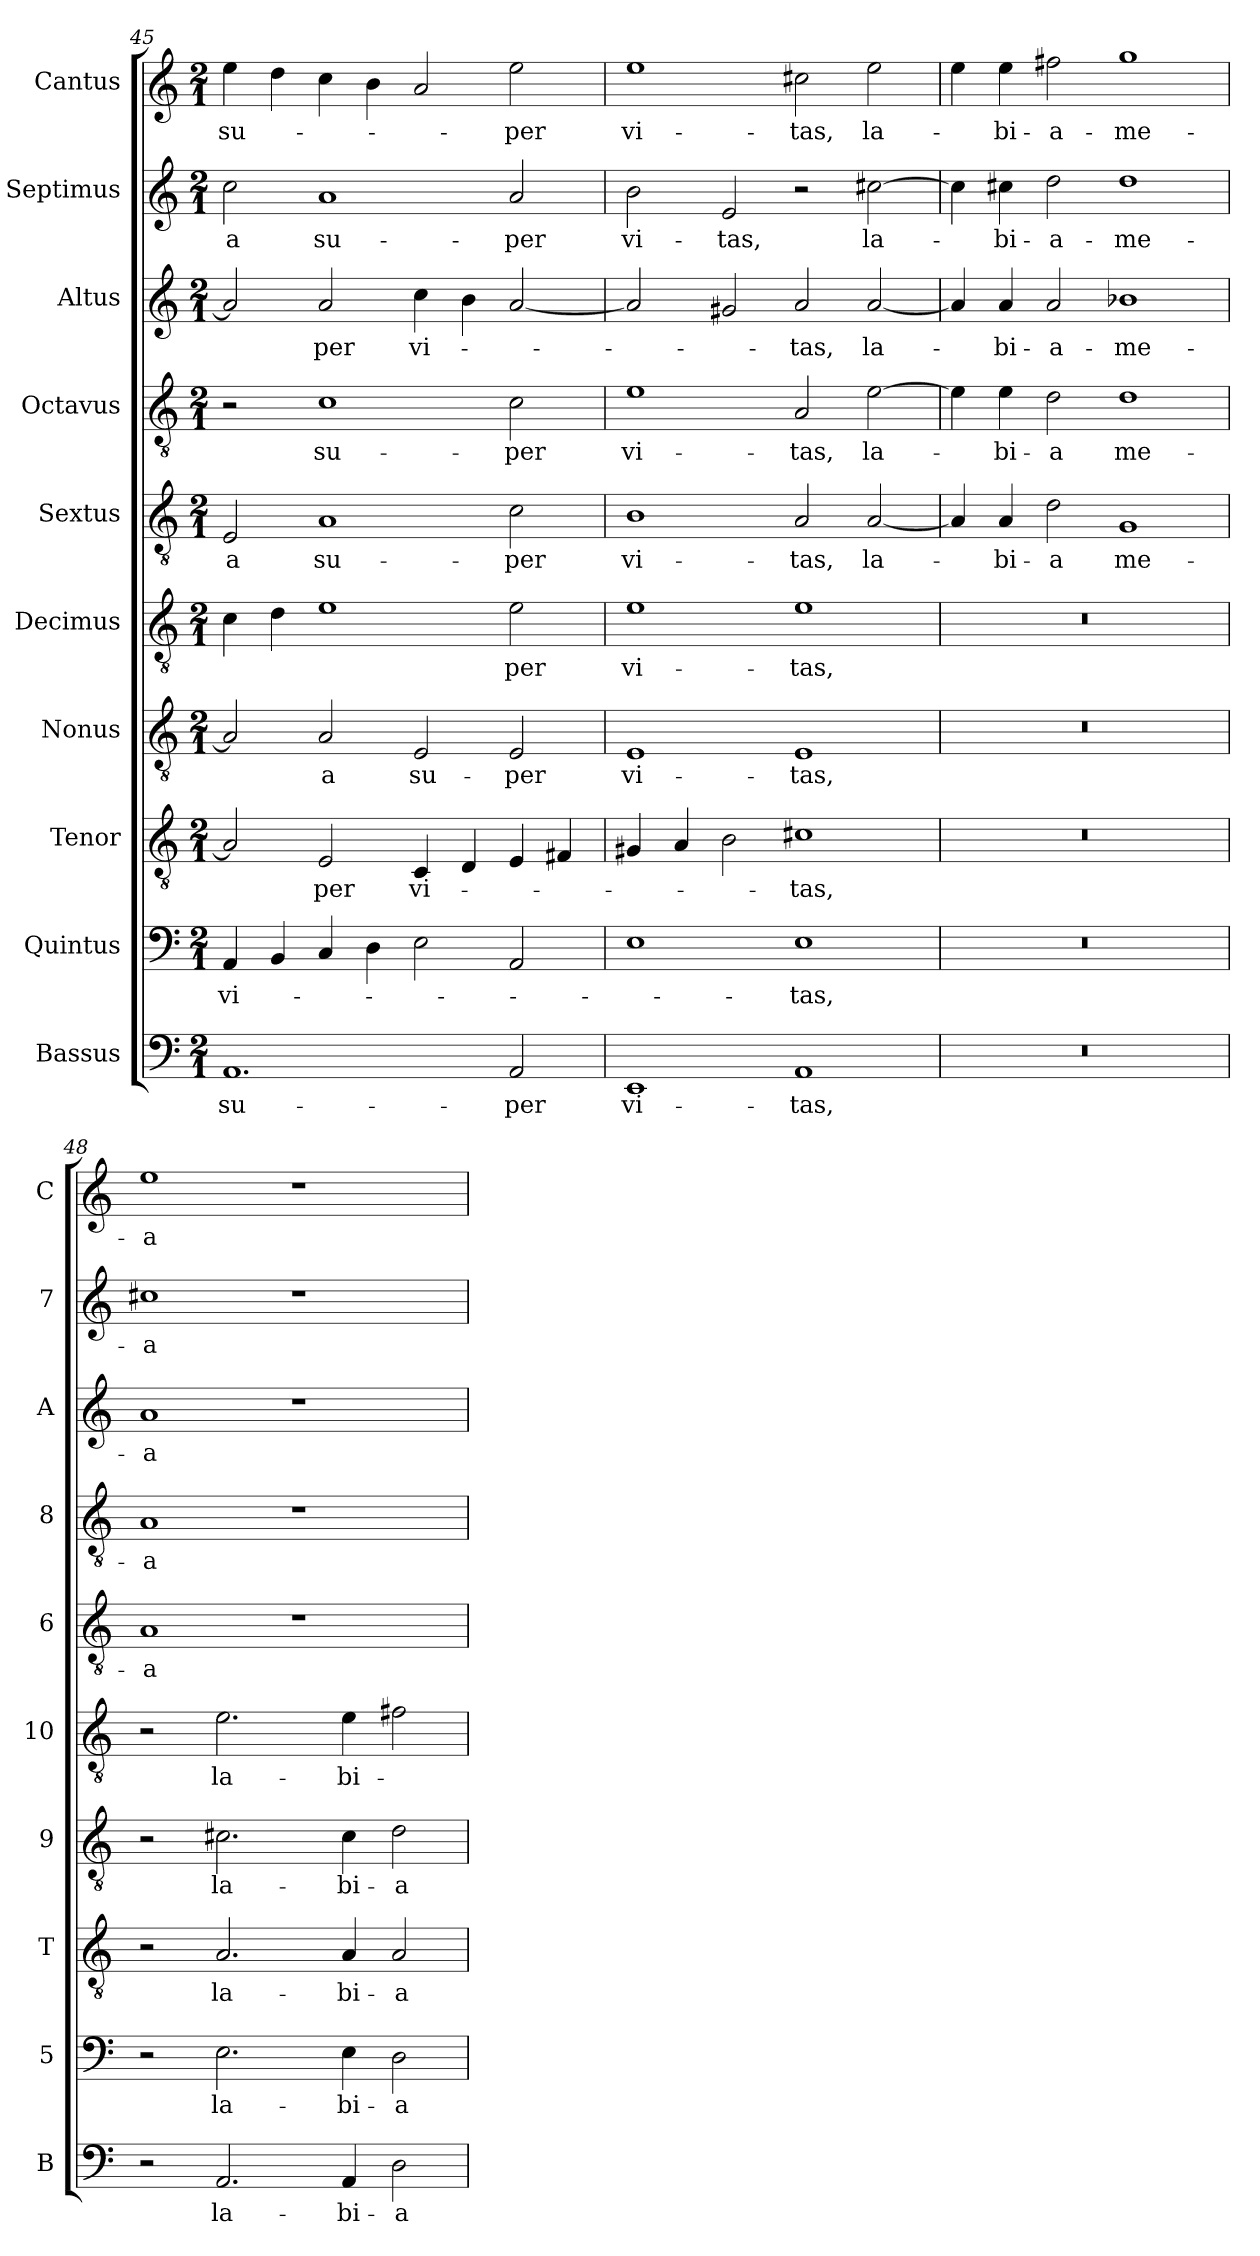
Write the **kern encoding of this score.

**kern	**text	**kern	**text	**kern	**text	**kern	**text	**kern	**text	**kern	**text	**kern	**text	**kern	**text	**kern	**text	**kern	**text
*part10	*part10	*part9	*part9	*part8	*part8	*part7	*part7	*part6	*part6	*part5	*part5	*part4	*part4	*part3	*part3	*part2	*part2	*part1	*part1
*staff10	*staff10	*staff9	*staff9	*staff8	*staff8	*staff7	*staff7	*staff6	*staff6	*staff5	*staff5	*staff4	*staff4	*staff3	*staff3	*staff2	*staff2	*staff1	*staff1
*I"Bassus	*	*I"Quintus	*	*I"Tenor	*	*I"Nonus	*	*I"Decimus	*	*I"Sextus	*	*I"Octavus	*	*I"Altus	*	*I"Septimus	*	*I"Cantus	*
*I'B	*	*I'5	*	*I'T	*	*I'9	*	*I'10	*	*I'6	*	*I'8	*	*I'A	*	*I'7	*	*I'C	*
*clefF4	*	*clefF4	*	*clefGv2	*	*clefGv2	*	*clefGv2	*	*clefGv2	*	*clefGv2	*	*clefG2	*	*clefG2	*	*clefG2	*
*k[]	*	*k[]	*	*k[]	*	*k[]	*	*k[]	*	*k[]	*	*k[]	*	*k[]	*	*k[]	*	*k[]	*
*M2/1	*	*M2/1	*	*M2/1	*	*M2/1	*	*M2/1	*	*M2/1	*	*M2/1	*	*M2/1	*	*M2/1	*	*M2/1	*
=45	=45	=45	=45	=45	=45	=45	=45	=45	=45	=45	=45	=45	=45	=45	=45	=45	=45	=45	=45
!	!LO:LY:b	!	!LO:LY:b	!	!	!	!	!	!	!	!LO:LY:b	!	!	!	!	!	!LO:LY:b	!	!LO:LY:b
1.AA	su-	4AA/	vi-	2A/]	.	2A/]	.	4c\	.	2E/	-a	2r	.	2a/]	.	2cc\	-a	4ee\	su-
.	.	4BB/	.	.	.	.	.	4d\	.	.	.	.	.	.	.	.	.	4dd\	.
!	!	!	!	!	!LO:LY:b	!	!LO:LY:b	!	!	!	!LO:LY:b	!	!LO:LY:b	!	!LO:LY:b	!	!LO:LY:b	!	!
.	.	4C/	.	2E/	-per	2A/	-a	1e	.	1A	su-	1c	su-	2a/	-per	1a	su-	4cc\	.
.	.	4D\	.	.	.	.	.	.	.	.	.	.	.	.	.	.	.	4b\	.
!	!	!	!	!	!LO:LY:b	!	!LO:LY:b	!	!	!	!	!	!	!	!LO:LY:b	!	!	!	!
.	.	2E\	.	4C/	vi-	2E/	su-	.	.	.	.	.	.	4cc\	vi-	.	.	2a/	.
.	.	.	.	4D/	.	.	.	.	.	.	.	.	.	4b\	.	.	.	.	.
!	!LO:LY:b	!	!	!	!	!	!LO:LY:b	!	!LO:LY:b	!	!LO:LY:b	!	!LO:LY:b	!	!	!	!LO:LY:b	!	!LO:LY:b
2AA/	-per	2AA/	.	4E/	.	2E/	-per	2e\	-per	2c\	-per	2c\	-per	[2a/	.	2a/	-per	2ee\	-per
.	.	.	.	4F#X/	.	.	.	.	.	.	.	.	.	.	.	.	.	.	.
=46	=46	=46	=46	=46	=46	=46	=46	=46	=46	=46	=46	=46	=46	=46	=46	=46	=46	=46	=46
!	!LO:LY:b	!	!	!	!	!	!LO:LY:b	!	!LO:LY:b	!	!LO:LY:b	!	!LO:LY:b	!	!	!	!LO:LY:b	!	!LO:LY:b
1EE	vi-	1E	.	4G#X/	.	1E	vi-	1e	vi-	1B	vi-	1e	vi-	2a/]	.	2b\	vi-	1ee	vi-
.	.	.	.	4A/	.	.	.	.	.	.	.	.	.	.	.	.	.	.	.
!	!	!	!	!	!	!	!	!	!	!	!	!	!	!	!	!	!LO:LY:b	!	!
.	.	.	.	2B\	.	.	.	.	.	.	.	.	.	2g#X/	.	2e/	-tas,	.	.
!	!LO:LY:b	!	!LO:LY:b	!	!LO:LY:b	!	!LO:LY:b	!	!LO:LY:b	!	!LO:LY:b	!	!LO:LY:b	!	!LO:LY:b	!	!	!	!LO:LY:b
1AA	-tas,	1E	-tas,	1c#X	-tas,	1E	-tas,	1e	-tas,	2A/	-tas,	2A/	-tas,	2a/	-tas,	2r	.	2cc#X\	-tas,
!	!	!	!	!	!	!	!	!	!	!	!LO:LY:b	!	!LO:LY:b	!	!LO:LY:b	!	!LO:LY:b	!	!LO:LY:b
.	.	.	.	.	.	.	.	.	.	[2A/	la-	[2e\	la-	[2a/	la-	[2cc#X\	la-	2ee\	la-
=47	=47	=47	=47	=47	=47	=47	=47	=47	=47	=47	=47	=47	=47	=47	=47	=47	=47	=47	=47
0r	.	0r	.	0r	.	0r	.	0r	.	4A/]	.	4e\]	.	4a/]	.	4cc#\]	.	4ee\	.
!	!	!	!	!	!	!	!	!	!	!	!LO:LY:b	!	!LO:LY:b	!	!LO:LY:b	!	!LO:LY:b	!	!LO:LY:b
.	.	.	.	.	.	.	.	.	.	4A/	-bi-	4e\	-bi-	4a/	-bi-	4cc#X\	-bi-	4ee\	-bi-
!	!	!	!	!	!	!	!	!	!	!	!LO:LY:b	!	!LO:LY:b	!	!LO:LY:b	!	!LO:LY:b	!	!LO:LY:b
.	.	.	.	.	.	.	.	.	.	2d\	-a	2d\	-a	2a/	-a-	2dd\	-a-	2ff#X\	-a-
!	!	!	!	!	!	!	!	!	!	!	!LO:LY:b	!	!LO:LY:b	!	!LO:LY:b	!	!LO:LY:b	!	!LO:LY:b
.	.	.	.	.	.	.	.	.	.	1G	me-	1d	me-	1b-X	-me-	1dd	-me-	1gg	-me-
=48	=48	=48	=48	=48	=48	=48	=48	=48	=48	=48	=48	=48	=48	=48	=48	=48	=48	=48	=48
!	!	!	!	!	!	!	!	!	!	!	!LO:LY:b	!	!LO:LY:b	!	!LO:LY:b	!	!LO:LY:b	!	!LO:LY:b
2r	.	2r	.	2r	.	2r	.	2r	.	1A	-a	1A	-a	1a	-a	1cc#X	-a	1ee	-a
!	!LO:LY:b	!	!LO:LY:b	!	!LO:LY:b	!	!LO:LY:b	!	!LO:LY:b	!	!	!	!	!	!	!	!	!	!
2.AA/	la-	2.E\	la-	2.A/	la-	2.c#X\	la-	2.e\	la-	.	.	.	.	.	.	.	.	.	.
.	.	.	.	.	.	.	.	.	.	1r	.	1r	.	1r	.	1r	.	1r	.
!	!LO:LY:b	!	!LO:LY:b	!	!LO:LY:b	!	!LO:LY:b	!	!LO:LY:b	!	!	!	!	!	!	!	!	!	!
4AA/	-bi-	4E\	-bi-	4A/	-bi-	4c#\	-bi-	4e\	-bi-	.	.	.	.	.	.	.	.	.	.
!	!LO:LY:b	!	!LO:LY:b	!	!LO:LY:b	!	!LO:LY:b	!	!	!	!	!	!	!	!	!	!	!	!
2D\	-a	2D\	-a	2A/	-a	2d\	-a	2f#X\	.	.	.	.	.	.	.	.	.	.	.
=	=	=	=	=	=	=	=	=	=	=	=	=	=	=	=	=	=	=	=
*-	*-	*-	*-	*-	*-	*-	*-	*-	*-	*-	*-	*-	*-	*-	*-	*-	*-	*-	*-
